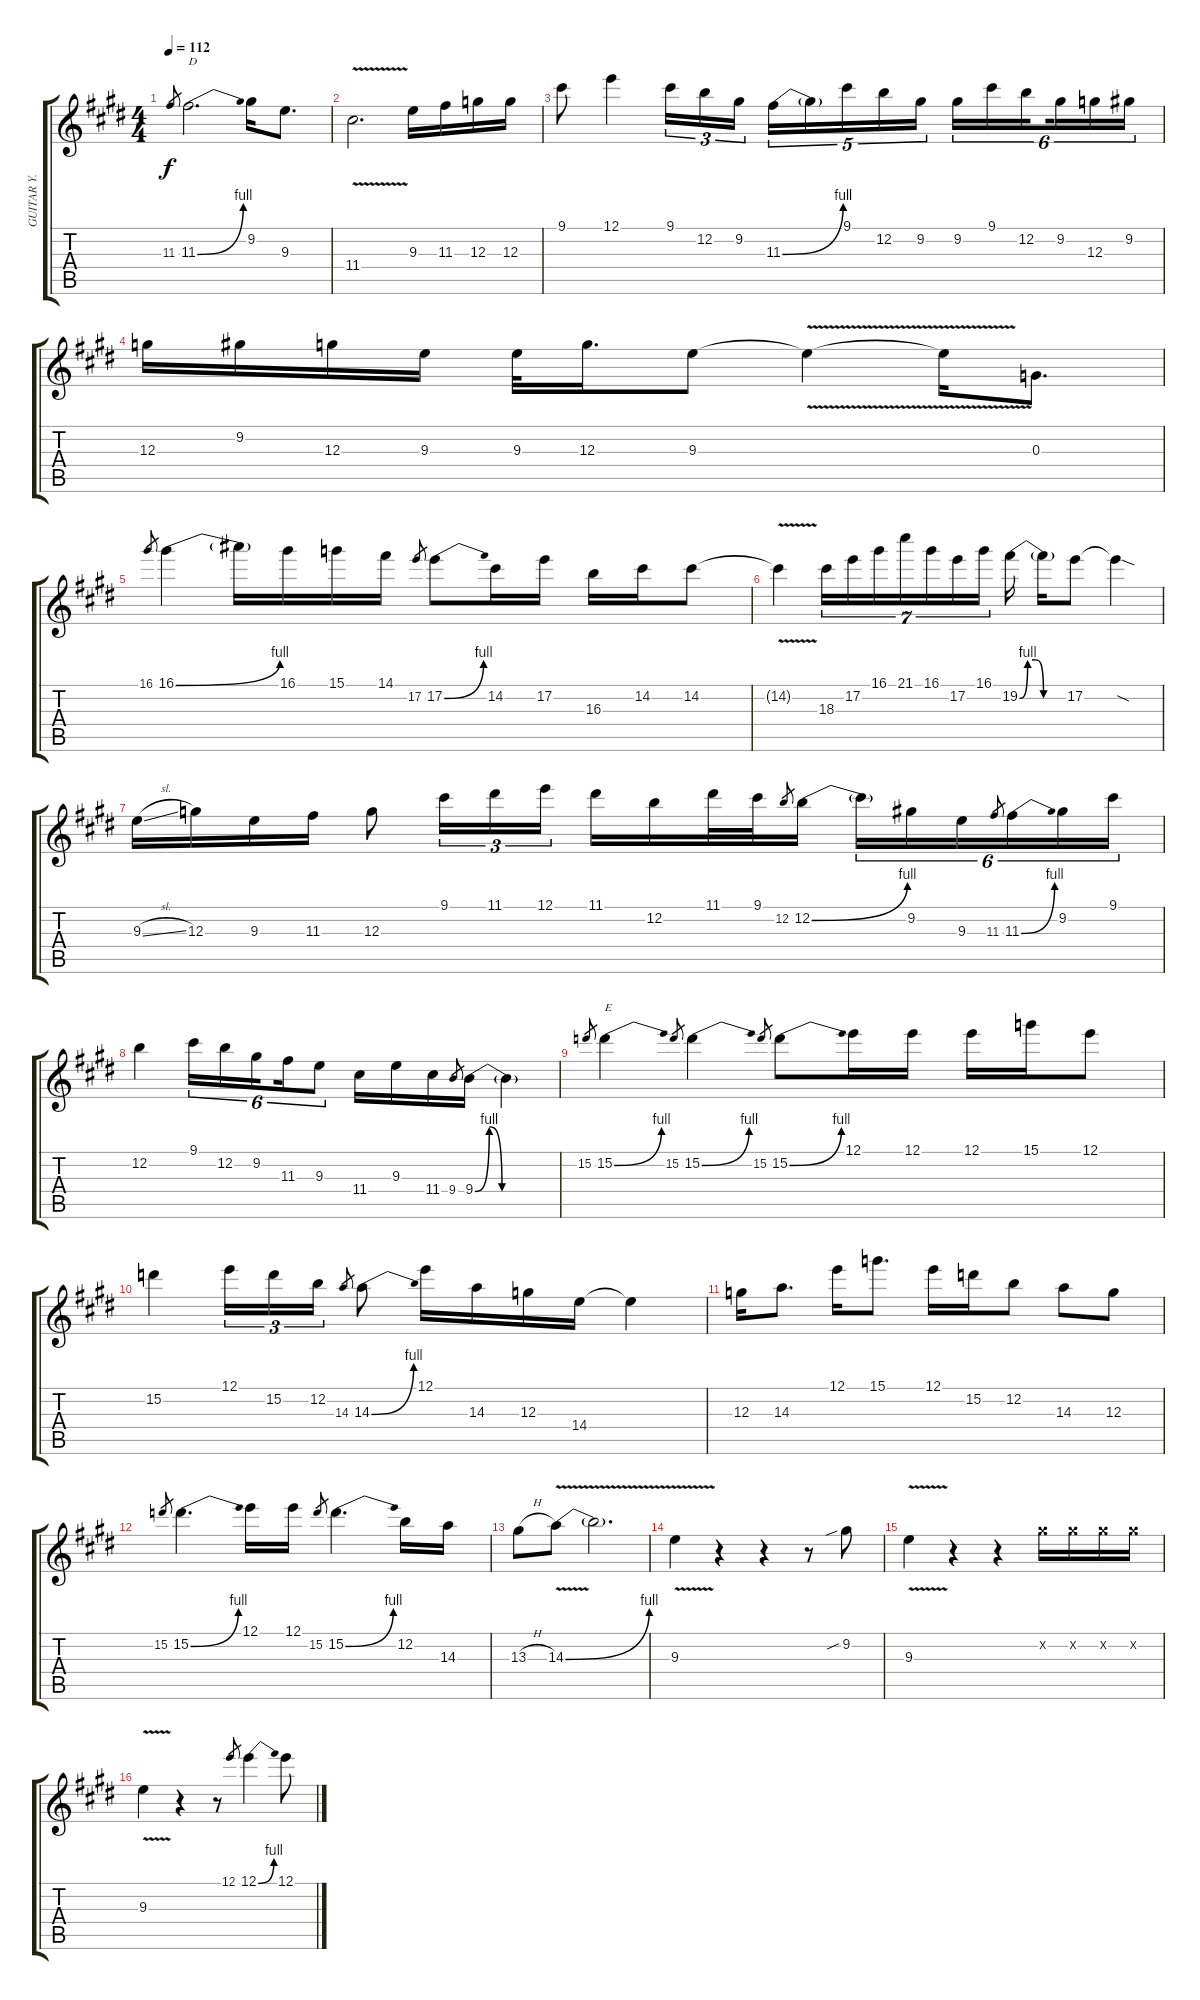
\track ("GUITAR Y. MALMSTEEN" "GUITAR Y. ") {instrument overdrivenguitar}
\staff {score tabs}
\tuning (E4 B3 G3 D3 A2 E2) {hide}
\ts (4 4)
\tempo 112
\clef g2
\ks c#minor
11.3.8{gr dy f} 11.3{be (bend 0 0 60 4)}.2{d txt "D"} 9.2.16 9.3.8{d} |
11.4{v}.2{d} 9.3.16 11.3.16 12.3.16 12.3.16 |
9.1.8 12.1.4 9.1.16{tu (3 2)} 12.2.16{tu (3 2)} 9.2.16{tu (3 2)} 11.3{be (bend 0 0 60 4)}.16{tu (5 4)} 11.3{t}.16{tu (5 4)} 9.1.16{tu (5 4)} 12.2.16{tu (5 4)} 9.2.16{tu (5 4)} 9.2.16{tu (6 4)} 9.1.16{tu (6 4)} 12.2.16{tu (6 4) beam splitsecondary} 9.2.16{tu (6 4)} 12.3.16{tu (6 4)} 9.2.16{tu (6 4)} |
12.3.16 9.2.16 12.3.16 9.3.16 9.3.32 12.3.16{d} 9.3.8 9.3{v t}.4 9.3{t}.16 0.3.8{d} |
16.1.8{gr} 16.1{be (bend 0 0 60 4)}.4 16.1{t}.16 16.1.16 15.1.16 14.1.16 17.2.8{gr} 17.2{be (bend 0 0 60 4)}.8 14.2.16 17.2.16 16.3.16 14.2.16 14.2.8 |
14.2{v t}.4 18.3.16{tu (7 4)} 17.2.16{tu (7 4)} 16.1.16{tu (7 4)} 21.1.16{tu (7 4)} 16.1.16{tu (7 4)} 17.2.16{tu (7 4)} 16.1.16{tu (7 4)} 19.2{be (custom 0 0 10 4 20 4 30 0 60 0)}.16 19.2{t}.16 17.2.8 17.2{sod t}.4 |
9.3{sl}.16 12.3.16 9.3.16 11.3.16 12.3.8 9.1.16{tu (3 2)} 11.1.16{tu (3 2)} 12.1.16{tu (3 2)} 11.1.16 12.2.16 11.1.32 9.1.32 12.2.8{gr} 12.2{be (bend 0 0 60 4)}.16 12.2{t}.16{tu (6 4)} 9.2.16{tu (6 4)} 9.3.16{tu (6 4)} 11.3.8{gr beam splitsecondary} 11.3{be (bend 0 0 60 4)}.16{tu (6 4)} 9.2.16{tu (6 4)} 9.1.16{tu (6 4)} |
12.2.4 9.1.16{tu (6 4)} 12.2.16{tu (6 4)} 9.2.16{tu (6 4) beam splitsecondary} 11.3.16{tu (6 4)} 9.3.8{tu (6 4)} 11.4.16 9.3.16 11.4.16 9.4.8{gr} 9.4{be (custom 0 0 10 4 19 0 30 0 60 0)}.16 9.4{t}.4 |
15.2.8{gr} 15.2{be (bend 0 0 60 4)}.4{txt "E"} 15.2.8{gr} 15.2{be (bend 0 0 60 4)}.4 15.2.8{gr} 15.2{be (bend 0 0 60 4)}.8 12.1.16 12.1.16 12.1.16 15.1.16 12.1.8 |
15.2.4 12.1.16{tu (3 2)} 15.2.16{tu (3 2)} 12.2.16{tu (3 2)} 14.3.8{gr} 14.3{be (bend 0 0 60 4)}.8 12.1.16 14.3.16 12.3.16 14.4.16 14.4{t}.4 |
12.3.16 14.3.8{d} 12.1.16 15.1.8{d} 12.1.16 15.2.16 12.2.8 14.3.8 12.3.8 |
15.2.8{gr} 15.2{be (bend 0 0 60 4)}.4{d} 12.1.16 12.1.16 15.2.8{gr} 15.2{be (bend 0 0 60 4)}.4{d} 12.2.16 14.3.16 |
13.3{h}.8 14.3{be (bend 0 0 60 4) v}.8 14.3{t}.2{d} |
9.3{v}.4 r.4 r.4 r.8 9.2{sib}.8 |
9.3{v}.4 r.4 r.4 9.2{x}.16 9.2{x}.16 9.2{x}.16 9.2{x}.16 |
9.3{v}.4 r.4 r.8 12.1.8{gr} 12.1{be (bend 0 0 60 4)}.4 12.1.8
